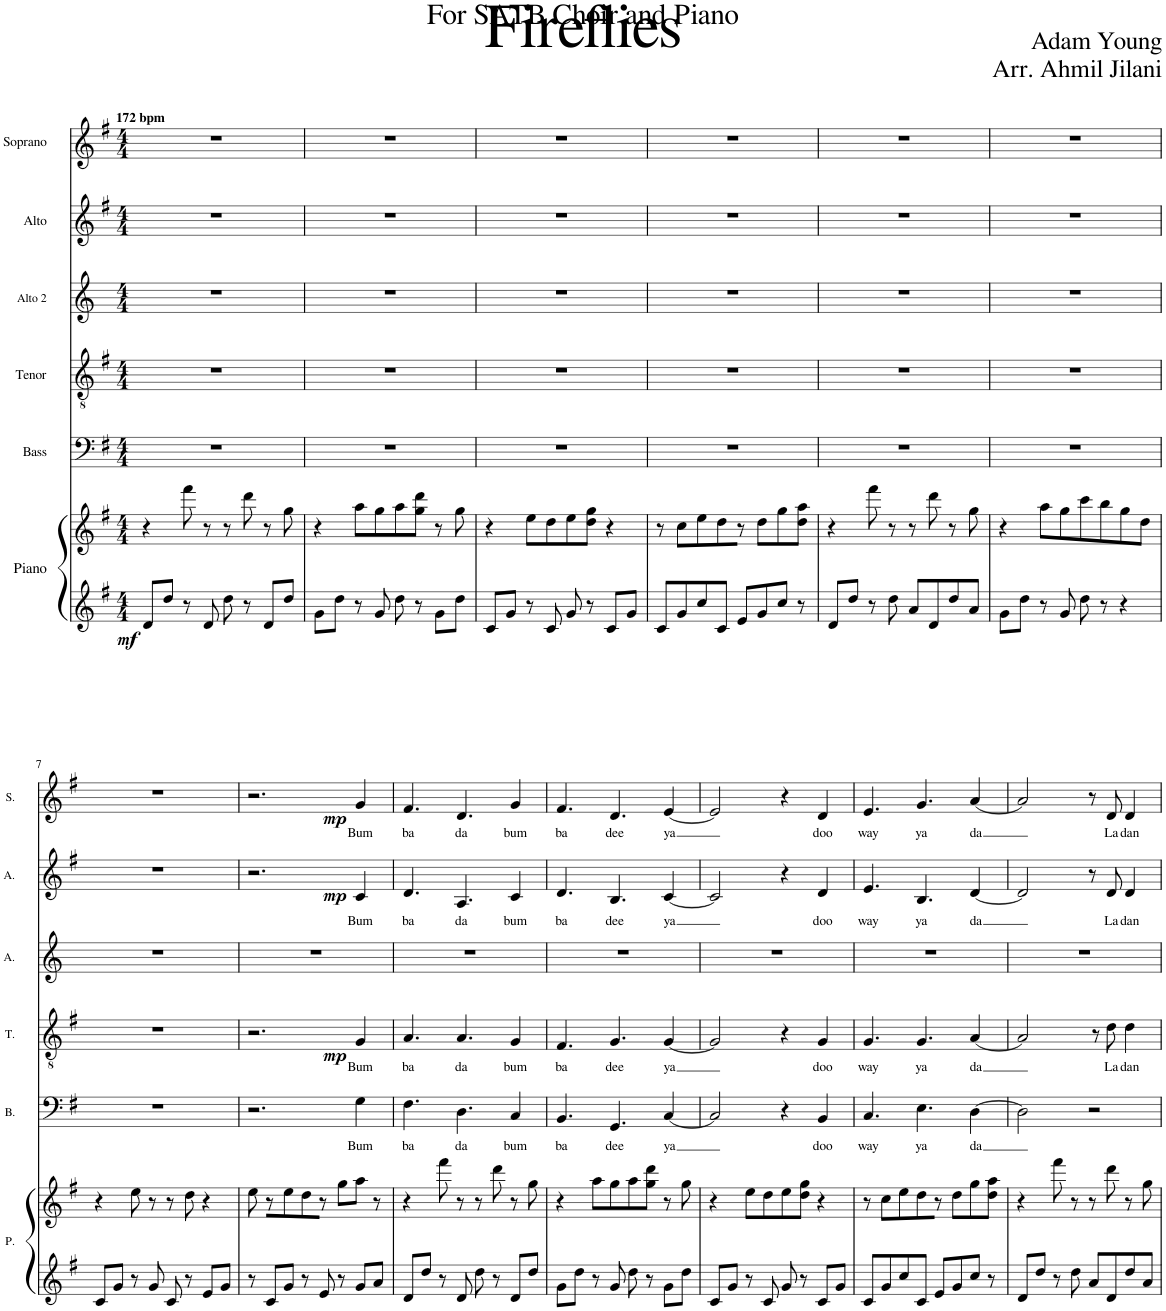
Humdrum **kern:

**kern	**kern	**dynam	**kern	**text	**kern	**text	**dynam	**kern	**kern	**text	**dynam	**kern	**text	**dynam
*part6	*part6	*part6	*part5	*part5	*part4	*part4	*part4	*part3	*part2	*part2	*part2	*part1	*part1	*part1
*staff7	*staff6	*staff6/7	*staff5	*staff5	*staff4	*staff4	*staff4	*staff3	*staff2	*staff2	*staff2	*staff1	*staff1	*staff1
*I"Piano	*	*	*I"Bass	*	*I"Tenor	*	*	*I"Alto 2	*I"Alto	*	*	*I"Soprano	*	*
*I'P.	*	*	*I'B.	*	*I'T.	*	*	*I'A.	*I'A.	*	*	*I'S.	*	*
*clefG2	*clefG2	*	*clefF4	*	*clefGv2	*	*	*clefG2	*clefG2	*	*	*clefG2	*	*
*k[f#]	*k[f#]	*	*k[f#]	*	*k[f#]	*	*	*k[]	*k[f#]	*	*	*k[f#]	*	*
*M4/4	*M4/4	*	*M4/4	*	*M4/4	*	*	*M4/4	*M4/4	*	*	*M4/4	*	*
=1	=1	=1	=1	=1	=1	=1	=1	=1	=1	=1	=1	=1	=1	=1
!	!	!	!	!	!	!	!	!	!	!	!	!LO:TX:a:B:t=172 bpm	!	!
!	!	!LO:DY:b=2	!	!	!	!	!	!	!	!	!	!	!	!
8d/L	4r	mf	1r	.	1r	.	.	1r	1r	.	.	1r	.	.
8dd/J	.	.	.	.	.	.	.	.	.	.	.	.	.	.
8r	8fff#\	.	.	.	.	.	.	.	.	.	.	.	.	.
8d/	8r	.	.	.	.	.	.	.	.	.	.	.	.	.
8dd\	8r	.	.	.	.	.	.	.	.	.	.	.	.	.
8r	8ddd\	.	.	.	.	.	.	.	.	.	.	.	.	.
8d/L	8r	.	.	.	.	.	.	.	.	.	.	.	.	.
8dd/J	8gg\	.	.	.	.	.	.	.	.	.	.	.	.	.
=2	=2	=2	=2	=2	=2	=2	=2	=2	=2	=2	=2	=2	=2	=2
8g\L	4r	.	1r	.	1r	.	.	1r	1r	.	.	1r	.	.
8dd\J	.	.	.	.	.	.	.	.	.	.	.	.	.	.
8r	8aa\L	.	.	.	.	.	.	.	.	.	.	.	.	.
8g/	8gg\	.	.	.	.	.	.	.	.	.	.	.	.	.
8dd\	8aa\	.	.	.	.	.	.	.	.	.	.	.	.	.
8r	8gg\ 8ddd\J	.	.	.	.	.	.	.	.	.	.	.	.	.
8g\L	8r	.	.	.	.	.	.	.	.	.	.	.	.	.
8dd\J	8gg\	.	.	.	.	.	.	.	.	.	.	.	.	.
=3	=3	=3	=3	=3	=3	=3	=3	=3	=3	=3	=3	=3	=3	=3
8c/L	4r	.	1r	.	1r	.	.	1r	1r	.	.	1r	.	.
8g/J	.	.	.	.	.	.	.	.	.	.	.	.	.	.
8r	8ee\L	.	.	.	.	.	.	.	.	.	.	.	.	.
8c/	8dd\	.	.	.	.	.	.	.	.	.	.	.	.	.
8g/	8ee\	.	.	.	.	.	.	.	.	.	.	.	.	.
8r	8dd\ 8gg\J	.	.	.	.	.	.	.	.	.	.	.	.	.
8c/L	4r	.	.	.	.	.	.	.	.	.	.	.	.	.
8g/J	.	.	.	.	.	.	.	.	.	.	.	.	.	.
=4	=4	=4	=4	=4	=4	=4	=4	=4	=4	=4	=4	=4	=4	=4
8c/L	8r	.	1r	.	1r	.	.	1r	1r	.	.	1r	.	.
8g/	8cc\L	.	.	.	.	.	.	.	.	.	.	.	.	.
8cc/	8ee\	.	.	.	.	.	.	.	.	.	.	.	.	.
8c/J	8dd\	.	.	.	.	.	.	.	.	.	.	.	.	.
8e/L	8r	.	.	.	.	.	.	.	.	.	.	.	.	.
8g/	8dd\L	.	.	.	.	.	.	.	.	.	.	.	.	.
8cc/J	8gg\	.	.	.	.	.	.	.	.	.	.	.	.	.
8r	8dd\ 8aa\J	.	.	.	.	.	.	.	.	.	.	.	.	.
=5	=5	=5	=5	=5	=5	=5	=5	=5	=5	=5	=5	=5	=5	=5
8d/L	4r	.	1r	.	1r	.	.	1r	1r	.	.	1r	.	.
8dd/J	.	.	.	.	.	.	.	.	.	.	.	.	.	.
8r	8fff#\	.	.	.	.	.	.	.	.	.	.	.	.	.
8dd\	8r	.	.	.	.	.	.	.	.	.	.	.	.	.
8a/L	8r	.	.	.	.	.	.	.	.	.	.	.	.	.
8d/	8ddd\	.	.	.	.	.	.	.	.	.	.	.	.	.
8dd/	8r	.	.	.	.	.	.	.	.	.	.	.	.	.
8a/J	8gg\	.	.	.	.	.	.	.	.	.	.	.	.	.
=6	=6	=6	=6	=6	=6	=6	=6	=6	=6	=6	=6	=6	=6	=6
8g\L	4r	.	1r	.	1r	.	.	1r	1r	.	.	1r	.	.
8dd\J	.	.	.	.	.	.	.	.	.	.	.	.	.	.
8r	8aa\L	.	.	.	.	.	.	.	.	.	.	.	.	.
8g/	8gg\	.	.	.	.	.	.	.	.	.	.	.	.	.
8dd\	8ccc\	.	.	.	.	.	.	.	.	.	.	.	.	.
8r	8bb\	.	.	.	.	.	.	.	.	.	.	.	.	.
4r	8gg\	.	.	.	.	.	.	.	.	.	.	.	.	.
.	8dd\J	.	.	.	.	.	.	.	.	.	.	.	.	.
!!LO:LB:g=z
=7	=7	=7	=7	=7	=7	=7	=7	=7	=7	=7	=7	=7	=7	=7
8c/L	4r	.	1r	.	1r	.	.	1r	1r	.	.	1r	.	.
8g/J	.	.	.	.	.	.	.	.	.	.	.	.	.	.
8r	8ee\	.	.	.	.	.	.	.	.	.	.	.	.	.
8g/	8r	.	.	.	.	.	.	.	.	.	.	.	.	.
8c/	8r	.	.	.	.	.	.	.	.	.	.	.	.	.
8r	8dd\	.	.	.	.	.	.	.	.	.	.	.	.	.
8e/L	4r	.	.	.	.	.	.	.	.	.	.	.	.	.
8g/J	.	.	.	.	.	.	.	.	.	.	.	.	.	.
=8	=8	=8	=8	=8	=8	=8	=8	=8	=8	=8	=8	=8	=8	=8
8r	8ee\	.	2.r	.	2.r	.	.	1r	2.r	.	.	2.r	.	.
8c/L	8r	.	.	.	.	.	.	.	.	.	.	.	.	.
8g/J	8ee\	.	.	.	.	.	.	.	.	.	.	.	.	.
8r	8dd\	.	.	.	.	.	.	.	.	.	.	.	.	.
8e/	8r	.	.	.	.	.	.	.	.	.	.	.	.	.
8r	8gg\L	.	.	.	.	.	.	.	.	.	.	.	.	.
!	!	!	!	!LO:LY:b	!	!LO:LY:b	!LO:DY:b	!	!	!LO:LY:b	!LO:DY:b	!	!LO:LY:b	!LO:DY:b
8g/L	8aa\J	.	4G\	Bum	4G/	Bum	mp	.	4c/	Bum	mp	4g/	Bum	mp
8a/J	8r	.	.	.	.	.	.	.	.	.	.	.	.	.
=9	=9	=9	=9	=9	=9	=9	=9	=9	=9	=9	=9	=9	=9	=9
!	!	!	!	!LO:LY:b	!	!LO:LY:b	!	!	!	!LO:LY:b	!	!	!LO:LY:b	!
8d/L	4r	.	4.F#\	ba	4.A/	ba	.	1r	4.d/	ba	.	4.f#/	ba	.
8dd/J	.	.	.	.	.	.	.	.	.	.	.	.	.	.
8r	8fff#\	.	.	.	.	.	.	.	.	.	.	.	.	.
!	!	!	!	!LO:LY:b	!	!LO:LY:b	!	!	!	!LO:LY:b	!	!	!LO:LY:b	!
8d/	8r	.	4.D\	da	4.A/	da	.	.	4.A/	da	.	4.d/	da	.
8dd\	8r	.	.	.	.	.	.	.	.	.	.	.	.	.
8r	8ddd\	.	.	.	.	.	.	.	.	.	.	.	.	.
!	!	!	!	!LO:LY:b	!	!LO:LY:b	!	!	!	!LO:LY:b	!	!	!LO:LY:b	!
8d/L	8r	.	4C/	bum	4G/	bum	.	.	4c/	bum	.	4g/	bum	.
8dd/J	8gg\	.	.	.	.	.	.	.	.	.	.	.	.	.
=10	=10	=10	=10	=10	=10	=10	=10	=10	=10	=10	=10	=10	=10	=10
!	!	!	!	!LO:LY:b	!	!LO:LY:b	!	!	!	!LO:LY:b	!	!	!LO:LY:b	!
8g\L	4r	.	4.BB/	ba	4.F#/	ba	.	1r	4.d/	ba	.	4.f#/	ba	.
8dd\J	.	.	.	.	.	.	.	.	.	.	.	.	.	.
8r	8aa\L	.	.	.	.	.	.	.	.	.	.	.	.	.
!	!	!	!	!LO:LY:b	!	!LO:LY:b	!	!	!	!LO:LY:b	!	!	!LO:LY:b	!
8g/	8gg\	.	4.GG/	dee	4.G/	dee	.	.	4.B/	dee	.	4.d/	dee	.
8dd\	8aa\	.	.	.	.	.	.	.	.	.	.	.	.	.
8r	8gg\ 8ddd\J	.	.	.	.	.	.	.	.	.	.	.	.	.
!	!	!	!	!LO:LY:b	!	!LO:LY:b	!	!	!	!LO:LY:b	!	!	!LO:LY:b	!
8g\L	8r	.	[4C/	ya	[4G/	ya	.	.	[4c/	ya	.	[4e/	ya	.
8dd\J	8gg\	.	.	.	.	.	.	.	.	.	.	.	.	.
=11	=11	=11	=11	=11	=11	=11	=11	=11	=11	=11	=11	=11	=11	=11
8c/L	4r	.	2C/]	.	2G/]	.	.	1r	2c/]	.	.	2e/]	.	.
8g/J	.	.	.	.	.	.	.	.	.	.	.	.	.	.
8r	8ee\L	.	.	.	.	.	.	.	.	.	.	.	.	.
8c/	8dd\	.	.	.	.	.	.	.	.	.	.	.	.	.
8g/	8ee\	.	4r	.	4r	.	.	.	4r	.	.	4r	.	.
8r	8dd\ 8gg\J	.	.	.	.	.	.	.	.	.	.	.	.	.
!	!	!	!	!LO:LY:b	!	!LO:LY:b	!	!	!	!LO:LY:b	!	!	!LO:LY:b	!
8c/L	4r	.	4BB/	doo	4G/	doo	.	.	4d/	doo	.	4d/	doo	.
8g/J	.	.	.	.	.	.	.	.	.	.	.	.	.	.
=12	=12	=12	=12	=12	=12	=12	=12	=12	=12	=12	=12	=12	=12	=12
!	!	!	!	!LO:LY:b	!	!LO:LY:b	!	!	!	!LO:LY:b	!	!	!LO:LY:b	!
8c/L	8r	.	4.C/	way	4.G/	way	.	1r	4.e/	way	.	4.e/	way	.
8g/	8cc\L	.	.	.	.	.	.	.	.	.	.	.	.	.
8cc/	8ee\	.	.	.	.	.	.	.	.	.	.	.	.	.
!	!	!	!	!LO:LY:b	!	!LO:LY:b	!	!	!	!LO:LY:b	!	!	!LO:LY:b	!
8c/J	8dd\	.	4.E\	ya	4.G/	ya	.	.	4.B/	ya	.	4.g/	ya	.
8e/L	8r	.	.	.	.	.	.	.	.	.	.	.	.	.
8g/	8dd\L	.	.	.	.	.	.	.	.	.	.	.	.	.
!	!	!	!	!LO:LY:b	!	!LO:LY:b	!	!	!	!LO:LY:b	!	!	!LO:LY:b	!
8cc/J	8gg\	.	[4D\	da	[4A/	da	.	.	[4d/	da	.	[4a/	da	.
8r	8dd\ 8aa\J	.	.	.	.	.	.	.	.	.	.	.	.	.
=13	=13	=13	=13	=13	=13	=13	=13	=13	=13	=13	=13	=13	=13	=13
8d/L	4r	.	2D\]	.	2A/]	.	.	1r	2d/]	.	.	2a/]	.	.
8dd/J	.	.	.	.	.	.	.	.	.	.	.	.	.	.
8r	8fff#\	.	.	.	.	.	.	.	.	.	.	.	.	.
8dd\	8r	.	.	.	.	.	.	.	.	.	.	.	.	.
8a/L	8r	.	2r	.	8r	.	.	.	8r	.	.	8r	.	.
!	!	!	!	!	!	!LO:LY:b	!	!	!	!LO:LY:b	!	!	!LO:LY:b	!
8d/	8ddd\	.	.	.	8d\	La	.	.	8d/	La	.	8d/	La	.
!	!	!	!	!	!	!LO:LY:b	!	!	!	!LO:LY:b	!	!	!LO:LY:b	!
8dd/	8r	.	.	.	4d\	dan	.	.	4d/	dan	.	4d/	dan	.
8a/J	8gg\	.	.	.	.	.	.	.	.	.	.	.	.	.
=	=	=	=	=	=	=	=	=	=	=	=	=	=	=
*-	*-	*-	*-	*-	*-	*-	*-	*-	*-	*-	*-	*-	*-	*-
